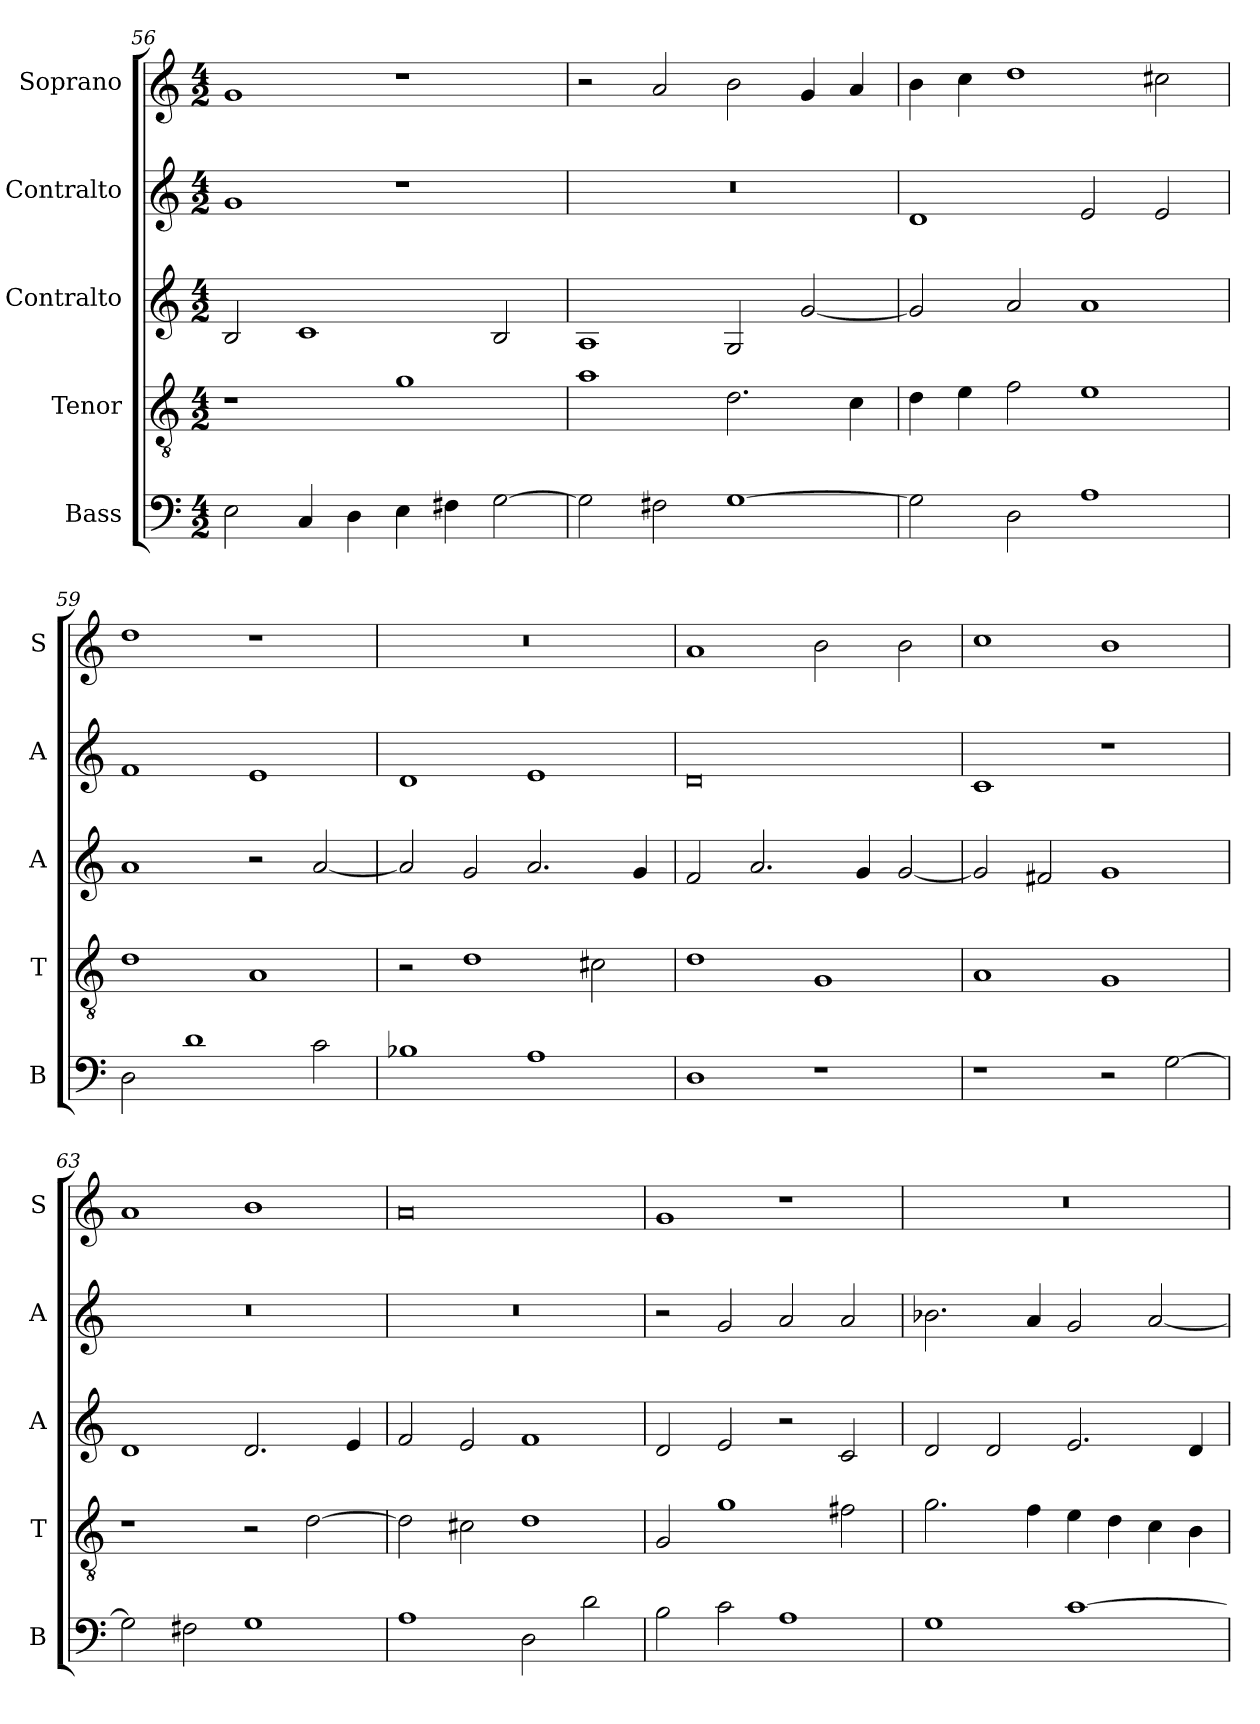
**kern	**kern	**kern	**kern	**kern
*part5	*part4	*part3	*part2	*part1
*staff5	*staff4	*staff3	*staff2	*staff1
*I"Bass	*I"Tenor	*I"Contralto	*I"Contralto	*I"Soprano
*I'B	*I'T	*I'A	*I'A	*I'S
*clefF4	*clefGv2	*clefG2	*clefG2	*clefG2
*k[]	*k[]	*k[]	*k[]	*k[]
*G:mix	*G:mix	*G:mix	*G:mix	*G:mix
*M4/2	*M4/2	*M4/2	*M4/2	*M4/2
=56	=56	=56	=56	=56
2E	1r	2B	1g	1g
4C	.	1c	.	.
4D	.	.	.	.
4E	1g	.	1r	1r
4F#X	.	.	.	.
[2G	.	2B	.	.
=57	=57	=57	=57	=57
2G]	1a	1A	0r	2r
2F#X	.	.	.	2a
[1G	2.d	2G	.	2b
.	.	[2g	.	4g
.	4c	.	.	4a
=58	=58	=58	=58	=58
2G]	4d	2g]	1d	4b
.	4e	.	.	4cc
2D	2f	2a	.	1dd
1A	1e	1a	2e	.
.	.	.	2e	2cc#X
=59	=59	=59	=59	=59
2D	1d	1a	1f	1dd
1d	.	.	.	.
.	1A	2r	1e	1r
2c	.	[2a	.	.
=60	=60	=60	=60	=60
1B-X	2r	2a]	1d	0r
.	1d	2g	.	.
1A	.	2.a	1e	.
.	2c#X	.	.	.
.	.	4g	.	.
=61	=61	=61	=61	=61
1D	1d	2f	0d	1a
.	.	2.a	.	.
1r	1G	.	.	2b
.	.	4g	.	.
.	.	[2g	.	2b
=62	=62	=62	=62	=62
1r	1A	2g]	1c	1cc
.	.	2f#X	.	.
2r	1G	1g	1r	1b
[2G	.	.	.	.
=63	=63	=63	=63	=63
2G]	1r	1d	0r	1a
2F#X	.	.	.	.
1G	2r	2.d	.	1b
.	[2d	.	.	.
.	.	4e	.	.
=64	=64	=64	=64	=64
1A	2d]	2f	0r	0a
.	2c#X	2e	.	.
2D	1d	1f	.	.
2d	.	.	.	.
=65	=65	=65	=65	=65
2B	2G	2d	2r	1g
2c	1g	2e	2g	.
1A	.	2r	2a	1r
.	2f#X	2c	2a	.
=66	=66	=66	=66	=66
1G	2.g	2d	2.b-X	0r
.	.	2d	.	.
.	4f	.	4a	.
[1c	4e	2.e	2g	.
.	4d	.	.	.
.	4c	.	[2a	.
.	4B	4d	.	.
=	=	=	=	=
*-	*-	*-	*-	*-
